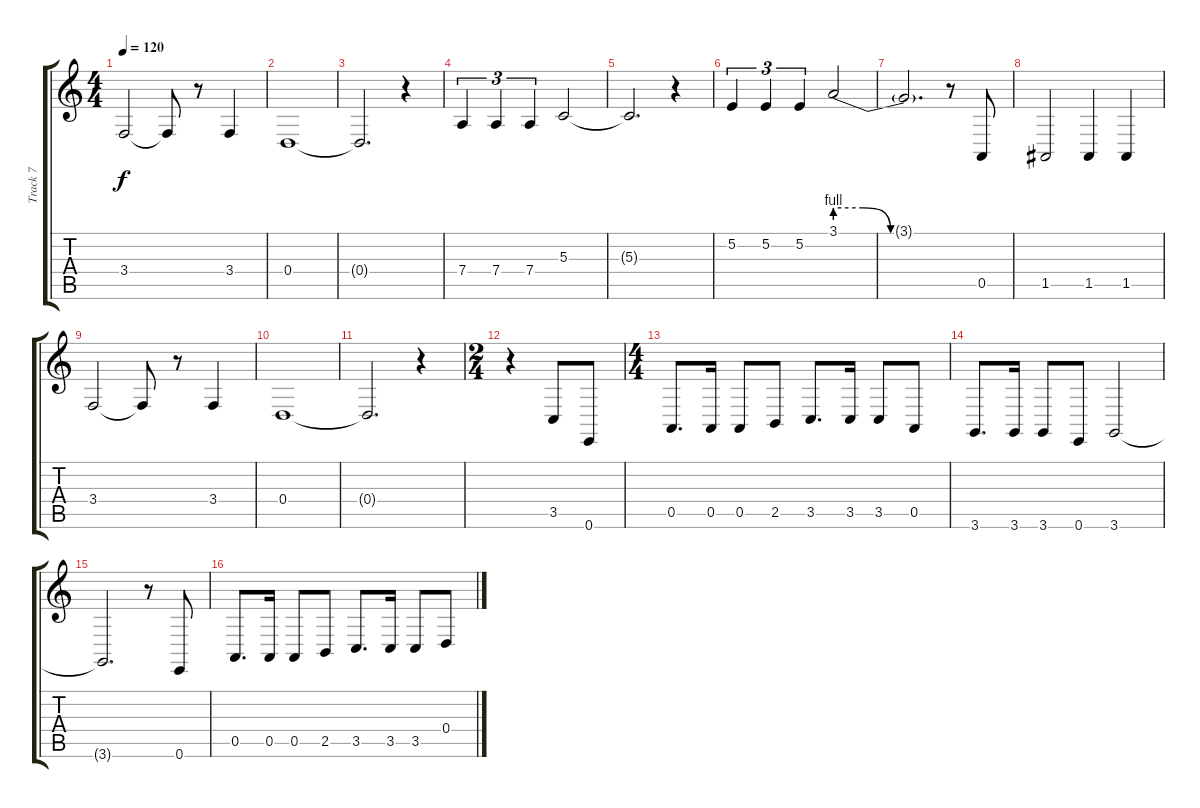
\track ("Track 7" "Track 7") {instrument lead6voice}
\staff {score tabs}
\tuning (E4 B3 G3 D3 A2 E2) {hide}
\ts (4 4)
\tempo 120
\clef g2
\ks c
3.4.2{dy f} 3.4{t}.8 r.8 3.4.4 |
0.4.1 |
0.4{t}.2{d} r.4 |
7.4.4{tu (3 2)} 7.4.4{tu (3 2)} 7.4.4{tu (3 2)} 5.3.2 |
5.3{t}.2{d} r.4 |
5.2.4{tu (3 2)} 5.2.4{tu (3 2)} 5.2.4{tu (3 2)} 3.1{be (custom 0 4 15 4 30 0 60 0)}.2 |
3.1{t}.2{d} r.8 0.5.8 |
1.5.2 1.5.4 1.5.4 |
3.4.2 3.4{t}.8 r.8 3.4.4 |
0.4.1 |
0.4{t}.2{d} r.4 |
\ts (2 4)
r.4 3.5.8 0.6.8 |
\ts (4 4)
0.5.8{d} 0.5.16 0.5.8 2.5.8 3.5.8{d} 3.5.16 3.5.8 0.5.8 |
3.6.8{d} 3.6.16 3.6.8 0.6.8 3.6.2 |
3.6{t}.2{d} r.8 0.6.8 |
0.5.8{d} 0.5.16 0.5.8 2.5.8 3.5.8{d} 3.5.16 3.5.8 0.4.8
